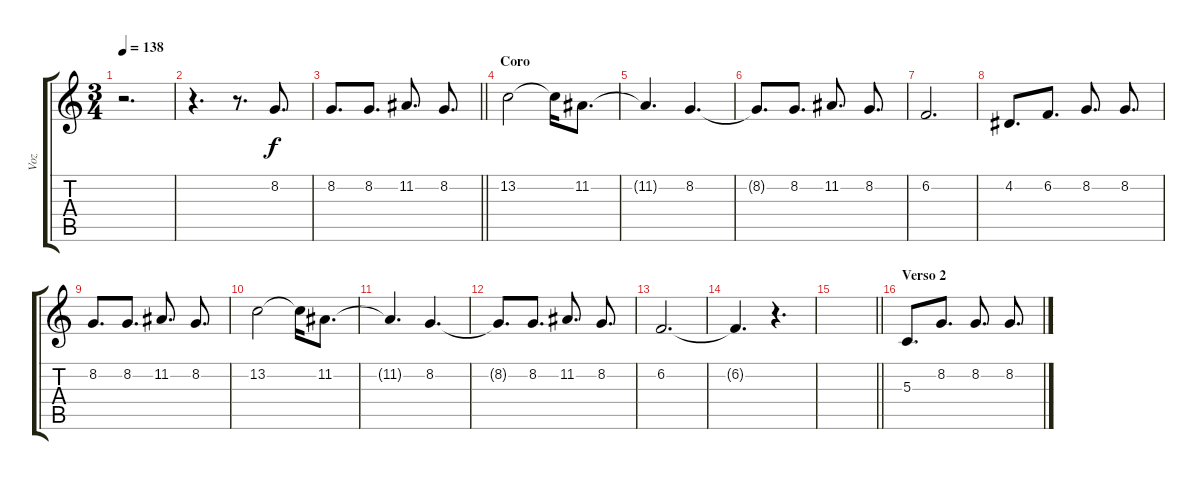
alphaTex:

\track ("Voz" "Voz") {instrument lead2sawtooth}
\staff {score tabs}
\tuning (E4 B3 G3 D3 A2 E2) {hide}
\ts (3 4)
\tempo 138
\clef g2
\ks c
r.2{d dy f} |
r.4{d} r.8{d} 8.2.8{d} |
\barLineRight lightlight
8.2.8{d} 8.2.8{d} 11.2.8{d} 8.2.8{d} |
\section ("" "Coro")
13.2.2 13.2{t}.16 11.2.8{d} |
11.2{t}.4{d} 8.2.4{d} |
8.2{t}.8{d} 8.2.8{d} 11.2.8{d} 8.2.8{d} |
6.2.2{d} |
4.2.8{d} 6.2.8{d} 8.2.8{d} 8.2.8{d} |
8.2.8{d} 8.2.8{d} 11.2.8{d} 8.2.8{d} |
13.2.2 13.2{t}.16 11.2.8{d} |
11.2{t}.4{d} 8.2.4{d} |
8.2{t}.8{d} 8.2.8{d} 11.2.8{d} 8.2.8{d} |
6.2.2{d} |
6.2{t}.4{d} r.4{d} |
\barLineRight lightlight
|
\section ("" "Verso 2")
5.3.8{d} 8.2.8{d} 8.2.8{d} 8.2.8{d}
